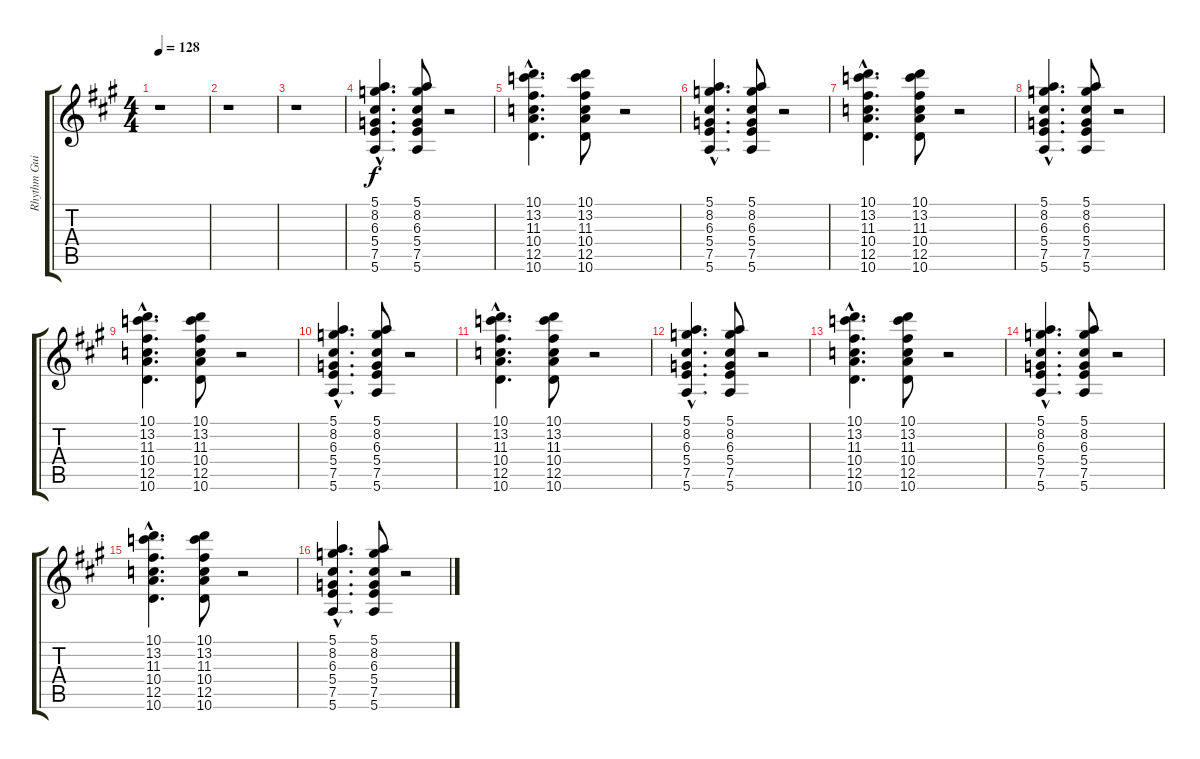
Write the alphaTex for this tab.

\track ("Rhythm Guitar" "Rhythm Gui") {instrument overdrivenguitar}
\staff {score tabs}
\tuning (E4 B3 G3 D3 A2 E2) {hide}
\ts (4 4)
\tempo 128
\clef g2
\ks a
r.1{dy f} |
r.1 |
r.1 |
(5.1{hac} 8.2{hac} 6.3{hac} 5.4{hac} 7.5{hac} 5.6{hac}).4{d} (5.1 8.2 6.3 5.4 7.5 5.6).8 r.2 |
(10.1{hac} 13.2{hac} 11.3{hac} 10.4{hac} 12.5{hac} 10.6{hac}).4{d} (10.1 13.2 11.3 10.4 12.5 10.6).8 r.2 |
(5.1{hac} 8.2{hac} 6.3{hac} 5.4{hac} 7.5{hac} 5.6{hac}).4{d} (5.1 8.2 6.3 5.4 7.5 5.6).8 r.2 |
(10.1{hac} 13.2{hac} 11.3{hac} 10.4{hac} 12.5{hac} 10.6{hac}).4{d} (10.1 13.2 11.3 10.4 12.5 10.6).8 r.2 |
(5.1{hac} 8.2{hac} 6.3{hac} 5.4{hac} 7.5{hac} 5.6{hac}).4{d} (5.1 8.2 6.3 5.4 7.5 5.6).8 r.2 |
(10.1{hac} 13.2{hac} 11.3{hac} 10.4{hac} 12.5{hac} 10.6{hac}).4{d} (10.1 13.2 11.3 10.4 12.5 10.6).8 r.2 |
(5.1{hac} 8.2{hac} 6.3{hac} 5.4{hac} 7.5{hac} 5.6{hac}).4{d} (5.1 8.2 6.3 5.4 7.5 5.6).8 r.2 |
(10.1{hac} 13.2{hac} 11.3{hac} 10.4{hac} 12.5{hac} 10.6{hac}).4{d} (10.1 13.2 11.3 10.4 12.5 10.6).8 r.2 |
(5.1{hac} 8.2{hac} 6.3{hac} 5.4{hac} 7.5{hac} 5.6{hac}).4{d} (5.1 8.2 6.3 5.4 7.5 5.6).8 r.2 |
(10.1{hac} 13.2{hac} 11.3{hac} 10.4{hac} 12.5{hac} 10.6{hac}).4{d} (10.1 13.2 11.3 10.4 12.5 10.6).8 r.2 |
(5.1{hac} 8.2{hac} 6.3{hac} 5.4{hac} 7.5{hac} 5.6{hac}).4{d} (5.1 8.2 6.3 5.4 7.5 5.6).8 r.2 |
(10.1{hac} 13.2{hac} 11.3{hac} 10.4{hac} 12.5{hac} 10.6{hac}).4{d} (10.1 13.2 11.3 10.4 12.5 10.6).8 r.2 |
(5.1{hac} 8.2{hac} 6.3{hac} 5.4{hac} 7.5{hac} 5.6{hac}).4{d} (5.1 8.2 6.3 5.4 7.5 5.6).8 r.2
